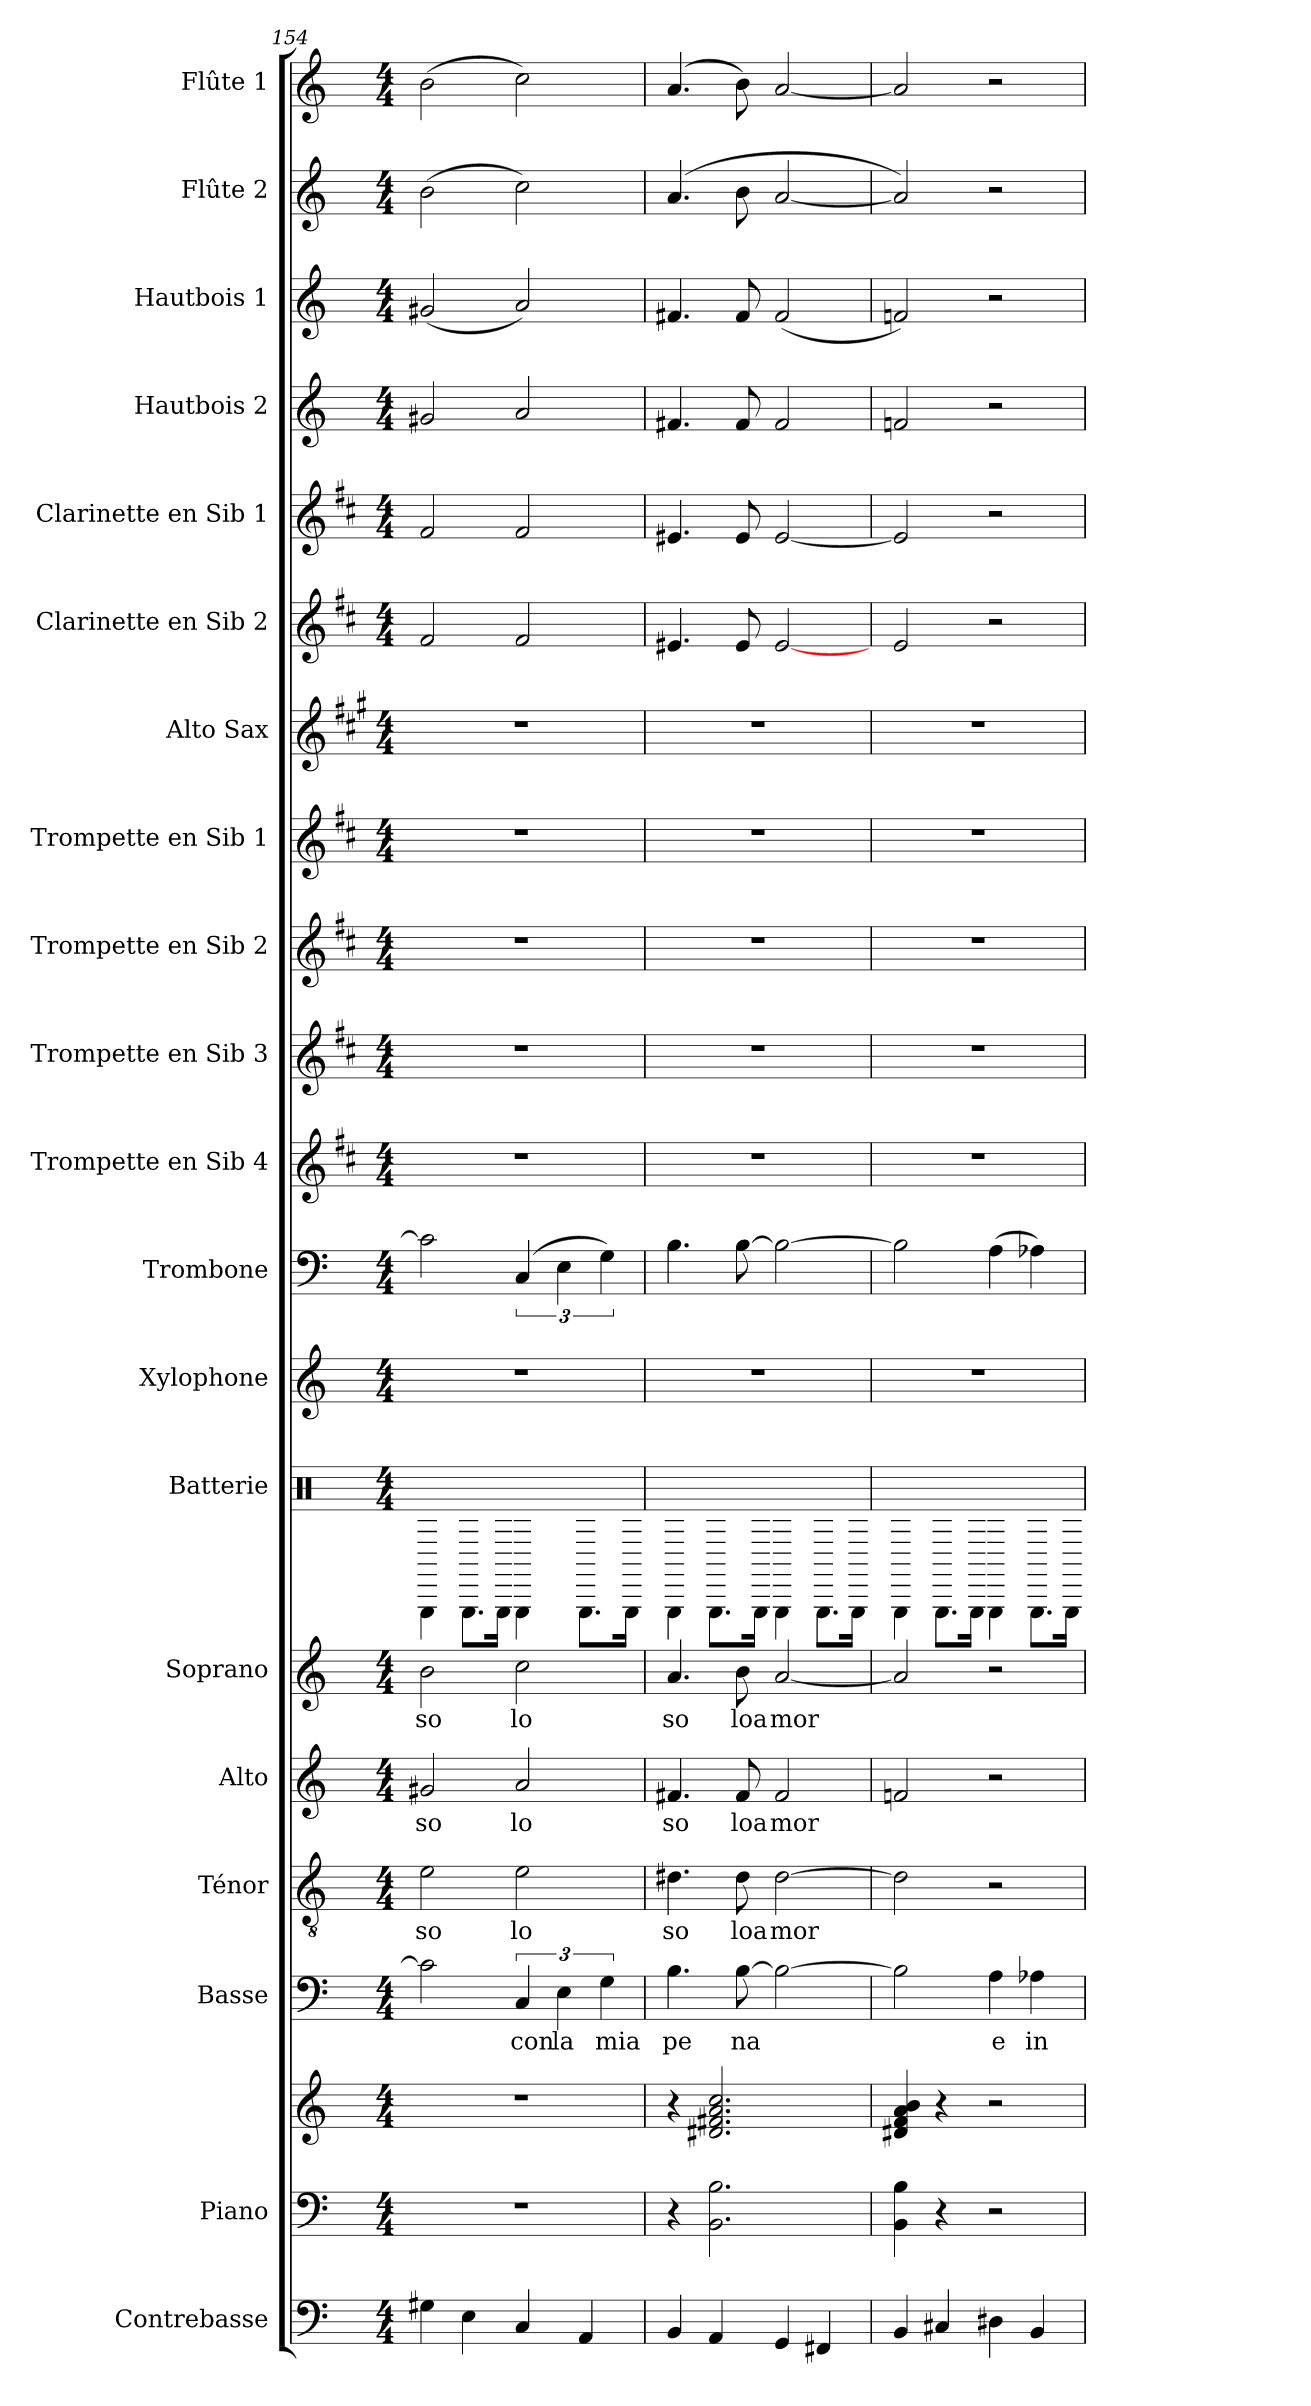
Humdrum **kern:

**kern	**kern	**kern	**kern	**text	**kern	**text	**kern	**text	**kern	**text	**kern	**kern	**kern	**kern	**kern	**kern	**kern	**kern	**kern	**kern	**kern	**kern	**kern	**kern
*part20	*part19	*part19	*part18	*part18	*part17	*part17	*part16	*part16	*part15	*part15	*part14	*part13	*part12	*part11	*part10	*part9	*part8	*part7	*part6	*part5	*part4	*part3	*part2	*part1
*staff21	*staff20	*staff19	*staff18	*staff18	*staff17	*staff17	*staff16	*staff16	*staff15	*staff15	*staff14	*staff13	*staff12	*staff11	*staff10	*staff9	*staff8	*staff7	*staff6	*staff5	*staff4	*staff3	*staff2	*staff1
*I"Contrebasse	*I"Piano	*	*I"Basse	*	*I"Ténor	*	*I"Alto	*	*I"Soprano	*	*I"Batterie	*I"Xylophone	*I"Trombone	*I"Trompette en Sib 4	*I"Trompette en Sib 3	*I"Trompette en Sib 2	*I"Trompette en Sib 1	*I"Alto Sax	*I"Clarinette en Sib 2	*I"Clarinette en Sib 1	*I"Hautbois 2	*I"Hautbois 1	*I"Flûte 2	*I"Flûte 1
*I'Cb.	*I'Pno	*	*I'Ba.	*	*I'T	*	*I'A	*	*I'S	*	*I'Batt.	*I'Xyl.	*I'Trb.	*I'Trp. (Sib) 4	*I'Trp. (Sib) 3	*I'Trp. (Sib) 2	*I'Trp. (Sib) 1	*I'A. Sx.	*I'Cl. (Sib) 2	*I'Cl. (Sib) 1	*I'Hb. 2	*I'Hb. 1	*I'Fl. 2	*I'Fl. 1
*clefF4	*clefF4	*clefG2	*clefF4	*	*clefGv2	*	*clefG2	*	*clefG2	*	*clefX	*clefG2	*clefF4	*clefG2	*clefG2	*clefG2	*clefG2	*clefG2	*clefG2	*clefG2	*clefG2	*clefG2	*clefG2	*clefG2
*ITrd7c12	*	*	*	*	*	*	*	*	*	*	*	*ITrd-7c-12	*	*ITrd1c2	*ITrd1c2	*ITrd1c2	*ITrd1c2	*ITrd5c9	*ITrd1c2	*ITrd1c2	*	*	*	*
*k[]	*k[]	*k[]	*k[]	*	*k[]	*	*k[]	*	*k[]	*	*k[]	*k[]	*k[]	*k[]	*k[]	*k[]	*k[]	*k[]	*k[]	*k[]	*k[]	*k[]	*k[]	*k[]
*C:	*C:	*C:	*C:	*	*C:	*	*C:	*	*C:	*	*C:	*C:	*C:	*C:	*C:	*C:	*C:	*C:	*C:	*C:	*C:	*C:	*C:	*C:
*M4/4	*M4/4	*M4/4	*M4/4	*	*M4/4	*	*M4/4	*	*M4/4	*	*M4/4	*M4/4	*M4/4	*M4/4	*M4/4	*M4/4	*M4/4	*M4/4	*M4/4	*M4/4	*M4/4	*M4/4	*M4/4	*M4/4
=154	=154	=154	=154	=154	=154	=154	=154	=154	=154	=154	=154	=154	=154	=154	=154	=154	=154	=154	=154	=154	=154	=154	=154	=154
!	!	!	!	!	!	!LO:LY:b	!	!	!	!	!	!	!	!	!	!	!	!	!	!	!	!	!	!
!	!	!	!	!	!	!	!	!LO:LY:b	!	!	!	!	!	!	!	!	!	!	!	!	!	!	!	!
!	!	!	!	!	!	!	!	!	!	!LO:LY:b	!	!	!	!	!	!	!	!	!	!	!	!	!	!
4GG#X\	1r	1r	2c\]	.	2e\	so	2g#X/	so	2b\	so	4RGGG\	1r	2c\]	1r	1r	1r	1r	1r	2e/	2e/	2g#X/	(<2g#X/	(>2b\	(>2b\
4EE\	.	.	.	.	.	.	.	.	.	.	8.RGGG\L	.	.	.	.	.	.	.	.	.	.	.	.	.
.	.	.	.	.	.	.	.	.	.	.	16RGGG\Jk	.	.	.	.	.	.	.	.	.	.	.	.	.
!	!	!	!	!LO:LY:b	!	!	!	!	!	!	!	!	!	!	!	!	!	!	!	!	!	!	!	!
!	!	!	!	!	!	!LO:LY:b	!	!	!	!	!	!	!	!	!	!	!	!	!	!	!	!	!	!
!	!	!	!	!	!	!	!	!LO:LY:b	!	!	!	!	!	!	!	!	!	!	!	!	!	!	!	!
!	!	!	!	!	!	!	!	!	!	!LO:LY:b	!	!	!	!	!	!	!	!	!	!	!	!	!	!
4CC/	.	.	6C/	con	2e\	lo	2a/	lo	2cc\	lo	4RGGG\	.	(>6C/	.	.	.	.	.	2e/	2e/	2a/	2a/)	2cc\)	2cc\)
!	!	!	!	!LO:LY:b	!	!	!	!	!	!	!	!	!	!	!	!	!	!	!	!	!	!	!	!
.	.	.	6E\	la	.	.	.	.	.	.	.	.	6E\	.	.	.	.	.	.	.	.	.	.	.
4AAA/	.	.	.	.	.	.	.	.	.	.	8.RGGG\L	.	.	.	.	.	.	.	.	.	.	.	.	.
!	!	!	!	!LO:LY:b	!	!	!	!	!	!	!	!	!	!	!	!	!	!	!	!	!	!	!	!
.	.	.	6G\	mia	.	.	.	.	.	.	.	.	6G\)	.	.	.	.	.	.	.	.	.	.	.
.	.	.	.	.	.	.	.	.	.	.	16RGGG\Jk	.	.	.	.	.	.	.	.	.	.	.	.	.
=155	=155	=155	=155	=155	=155	=155	=155	=155	=155	=155	=155	=155	=155	=155	=155	=155	=155	=155	=155	=155	=155	=155	=155	=155
!	!	!	!	!LO:LY:b	!	!	!	!	!	!	!	!	!	!	!	!	!	!	!	!	!	!	!	!
!	!	!	!	!	!	!LO:LY:b	!	!	!	!	!	!	!	!	!	!	!	!	!	!	!	!	!	!
!	!	!	!	!	!	!	!	!LO:LY:b	!	!	!	!	!	!	!	!	!	!	!	!	!	!	!	!
!	!	!	!	!	!	!	!	!	!	!LO:LY:b	!	!	!	!	!	!	!	!	!	!	!	!	!	!
4BBB/	4r	4r	4.B\	pe	4.d#X\	so	4.f#X/	so	4.a/	so	4RGGG\	1r	4.B\	1r	1r	1r	1r	1r	4.d#X/	4.d#X/	4.f#X/	4.f#X/	(>4.a/	(>4.a/
4AAA/	2.BB\ 2.B\	2.d#X/ 2.f#X/ 2.a/ 2.cc/	.	.	.	.	.	.	.	.	8.RGGG\L	.	.	.	.	.	.	.	.	.	.	.	.	.
!	!	!	!	!LO:LY:b	!	!	!	!	!	!	!	!	!	!	!	!	!	!	!	!	!	!	!	!
!	!	!	!	!	!	!LO:LY:b	!	!	!	!	!	!	!	!	!	!	!	!	!	!	!	!	!	!
!	!	!	!	!	!	!	!	!LO:LY:b	!	!	!	!	!	!	!	!	!	!	!	!	!	!	!	!
!	!	!	!	!	!	!	!	!	!	!LO:LY:b	!	!	!	!	!	!	!	!	!	!	!	!	!	!
.	.	.	[8B\	na	8d#\	loa	8f#/	loa	8b\	loa	.	.	[8B\	.	.	.	.	.	8d#/	8d#/	8f#/	8f#/	8b\	8b\)
.	.	.	.	.	.	.	.	.	.	.	16RGGG\Jk	.	.	.	.	.	.	.	.	.	.	.	.	.
!	!	!	!	!	!	!LO:LY:b	!	!	!	!	!	!	!	!	!	!	!	!	!	!	!	!	!	!
!	!	!	!	!	!	!	!	!LO:LY:b	!	!	!	!	!	!	!	!	!	!	!	!	!	!	!	!
!	!	!	!	!	!	!	!	!	!	!LO:LY:b	!	!	!	!	!	!	!	!	!	!	!	!	!	!
4GGG/	.	.	2B\_	.	[2d#\	mor	2f#/	mor	[2a/	mor	4RGGG\	.	2B\_	.	.	.	.	.	[2d#/	[2d#/	2f#/	(<2f#/	[2a/	[2a/
4FFF#X/	.	.	.	.	.	.	.	.	.	.	8.RGGG\L	.	.	.	.	.	.	.	.	.	.	.	.	.
.	.	.	.	.	.	.	.	.	.	.	16RGGG\Jk	.	.	.	.	.	.	.	.	.	.	.	.	.
=156	=156	=156	=156	=156	=156	=156	=156	=156	=156	=156	=156	=156	=156	=156	=156	=156	=156	=156	=156	=156	=156	=156	=156	=156
4BBB/	4BB\ 4B\	4d#X/ 4f/ 4a/ 4b/	2B\]	.	2d#\]	.	2fn/	.	2a/]	.	4RGGG\	1r	2B\]	1r	1r	1r	1r	1r	2d/	2d#/]	2fn/	2fn/)	2a/])	2a/]
4CC#X/	4r	4r	.	.	.	.	.	.	.	.	8.RGGG\L	.	.	.	.	.	.	.	.	.	.	.	.	.
.	.	.	.	.	.	.	.	.	.	.	16RGGG\Jk	.	.	.	.	.	.	.	.	.	.	.	.	.
!	!	!	!	!LO:LY:b	!	!	!	!	!	!	!	!	!	!	!	!	!	!	!	!	!	!	!	!
4DD#X\	2r	2r	4A\	e	2r	.	2r	.	2r	.	4RGGG\	.	(>4A\	.	.	.	.	.	2r	2r	2r	2r	2r	2r
!	!	!	!	!LO:LY:b	!	!	!	!	!	!	!	!	!	!	!	!	!	!	!	!	!	!	!	!
4BBB/	.	.	4A-X\	in	.	.	.	.	.	.	8.RGGG\L	.	4A-X\)	.	.	.	.	.	.	.	.	.	.	.
.	.	.	.	.	.	.	.	.	.	.	16RGGG\Jk	.	.	.	.	.	.	.	.	.	.	.	.	.
=	=	=	=	=	=	=	=	=	=	=	=	=	=	=	=	=	=	=	=	=	=	=	=	=
*-	*-	*-	*-	*-	*-	*-	*-	*-	*-	*-	*-	*-	*-	*-	*-	*-	*-	*-	*-	*-	*-	*-	*-	*-
